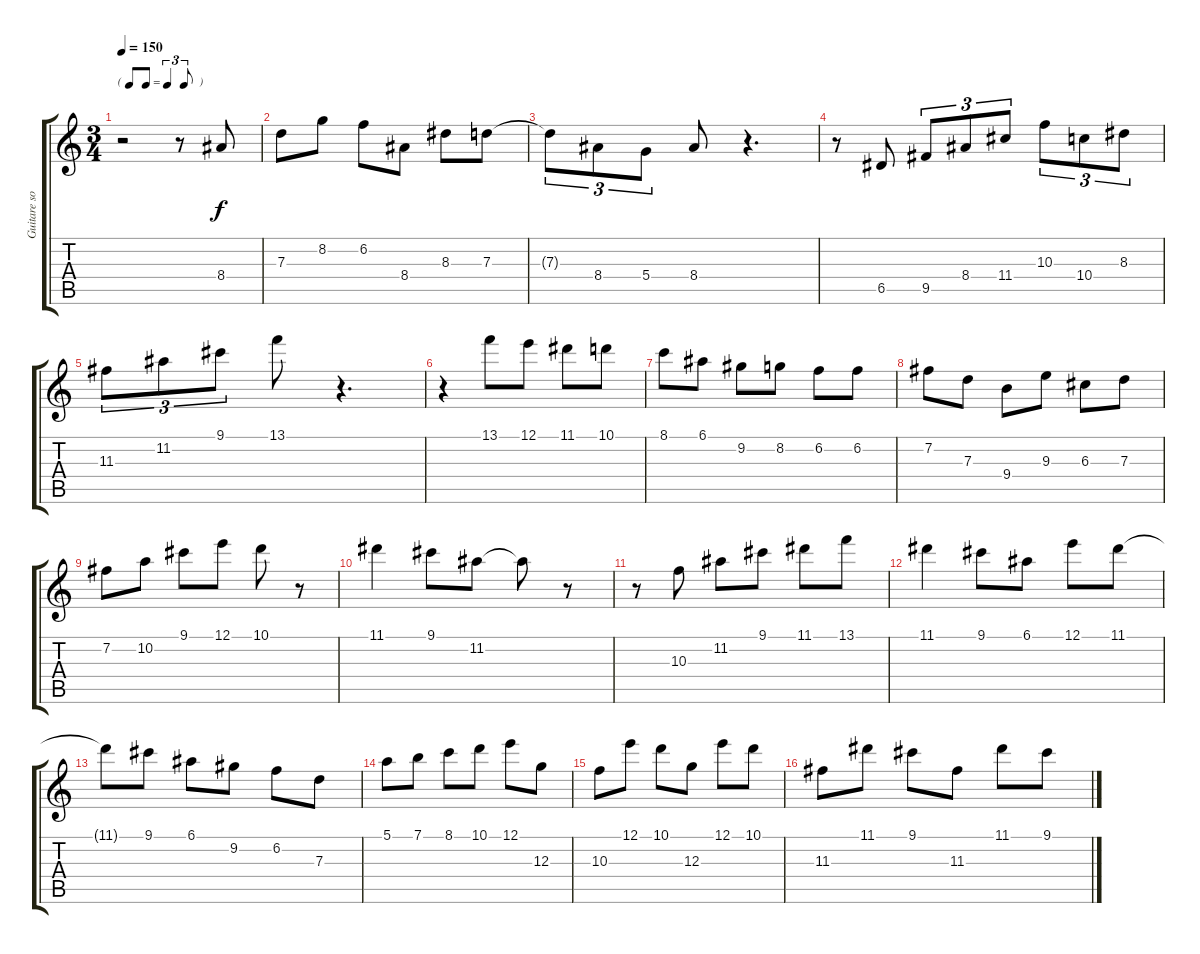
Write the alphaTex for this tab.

\track ("Guitare solo" "Guitare so") {instrument electricguitarjazz}
\staff {score tabs}
\tuning (E4 B3 G3 D3 A2 E2) {hide}
\ts (3 4)
\tf triplet8th
\tempo 150
\clef g2
\ks c
r.2{dy f} r.8 8.4.8 |
7.3.8 8.2.8 6.2.8 8.4.8 8.3.8 7.3.8 |
7.3{t}.8{tu (3 2)} 8.4.8{tu (3 2)} 5.4.8{tu (3 2)} 8.4.8 r.4{d} |
r.8 6.5.8 9.5.8{tu (3 2)} 8.4.8{tu (3 2)} 11.4.8{tu (3 2)} 10.3.8{tu (3 2)} 10.4.8{tu (3 2)} 8.3.8{tu (3 2)} |
11.3.8{tu (3 2)} 11.2.8{tu (3 2)} 9.1.8{tu (3 2)} 13.1.8 r.4{d} |
r.4 13.1.8 12.1.8 11.1.8 10.1.8 |
8.1.8 6.1.8 9.2.8 8.2.8 6.2.8 6.2.8 |
7.2.8 7.3.8 9.4.8 9.3.8 6.3.8 7.3.8 |
7.2.8 10.2.8 9.1.8 12.1.8 10.1.8 r.8 |
11.1.4 9.1.8 11.2.8 11.2{t}.8 r.8 |
r.8 10.3.8 11.2.8 9.1.8 11.1.8 13.1.8 |
11.1.4 9.1.8 6.1.8 12.1.8 11.1.8 |
11.1{t}.8 9.1.8 6.1.8 9.2.8 6.2.8 7.3.8 |
5.1.8 7.1.8 8.1.8 10.1.8 12.1.8 12.3.8 |
10.3.8 12.1.8 10.1.8 12.3.8 12.1.8 10.1.8 |
11.3.8 11.1.8 9.1.8 11.3.8 11.1.8 9.1.8
